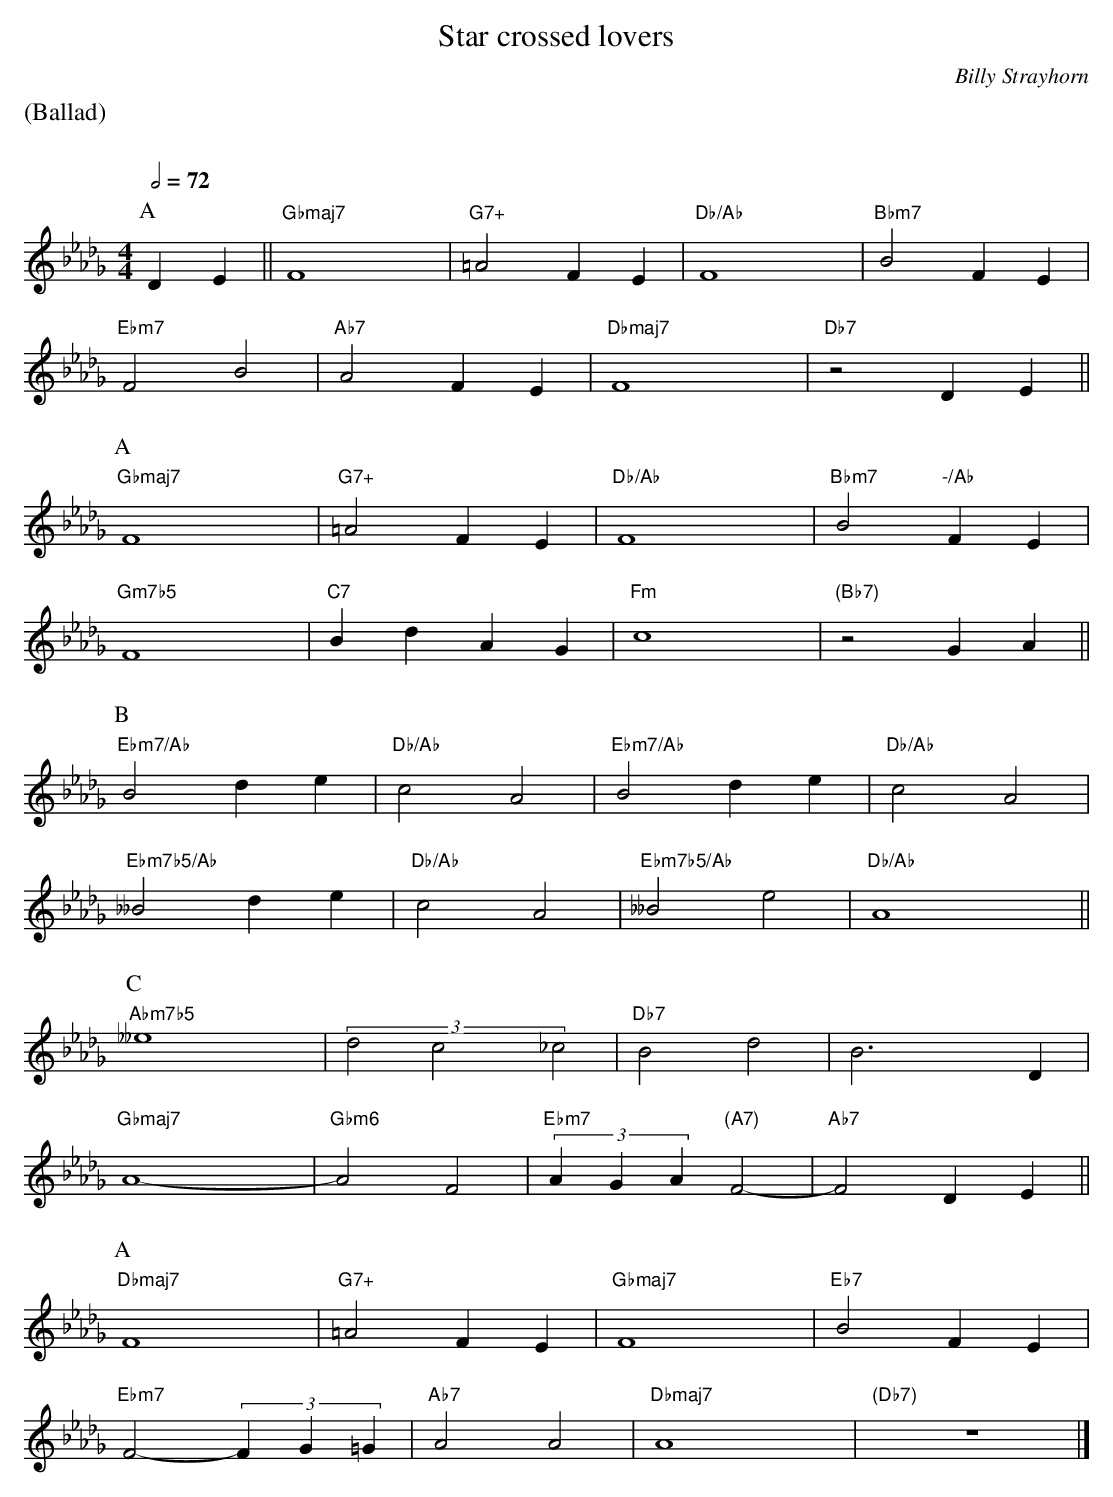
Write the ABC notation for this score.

X:1
T:Star crossed lovers
M:4/4
L:1/4
C:Billy Strayhorn
Q:1/2=72
%%staves (chords melody)
K:Db
%%text (Ballad)
%%vskip 20
P:A
V:chords
x2 ||"Gbmaj7"x2 x2 | "G7+"x2 x2 | "Db/Ab"x2 x2 | "Bbm7"x2 x2 |
"Ebm7"x2 x2 | "Ab7"x2 x2 | "Dbmaj7"x2 x2 | "Db7"x2 x2 ||
V:melody
DE || F4 | =A2FE | F4 | B2FE |
F2B2 | A2FE | F4 | z2DE ||
P:A
V:chords
"Gbmaj7"x2 x2 | "G7+"x2 x2 | "Db/Ab"x2 x2 | "Bbm7"x2 "-/Ab"x2 |
"Gm7b5"x2 x2 | "C7"x2 x2 | "Fm"x2 x2 | "(Bb7)"x2 x2 ||
V:melody
F4 | =A2FE | F4 | B2FE |
F4 | BdAG | c4 | z2GA ||
P:B
V:chords
"Ebm7/Ab"x2 x2 | "Db/Ab"x2 x2 | "Ebm7/Ab"x2 x2 | "Db/Ab"x2 x2 |
"Ebm7b5/Ab"x2 x2 | "Db/Ab"x2 x2 | "Ebm7b5/Ab"x2 x2 | "Db/Ab"x2 x2 ||
V:melody
B2de | c2A2 | B2de | c2A2 |
__B2de | c2A2 | __B2e2 | A4 ||
P:C
V:chords
"Abm7b5"x2 x2 | x2 x2 | "Db7"x2 x2 | x2 x2 |
"Gbmaj7"x2 x2 | "Gbm6"x2 x2 | "Ebm7"x2 "(A7)"x2 | "Ab7"x2 x2 ||
V:melody
__e4 | (3d2c2_c2 | B2d2 | B3D |
A4- | A2F2 | (3AGAF2- | F2DE ||
P:A
V:chords
"Dbmaj7"x2 x2 | "G7+"x2 x2 | "Gbmaj7"x2 x2 | "Eb7"x2 x2 |
"Ebm7"x2 x2 | "Ab7"x2 x2 | "Dbmaj7"x2 x2 | "(Db7)"x2 x2 |]
V:melody
F4 | =A2FE | F4 | B2FE |
F2- (3FG=G | A2A2 | A4 | z4 |]
